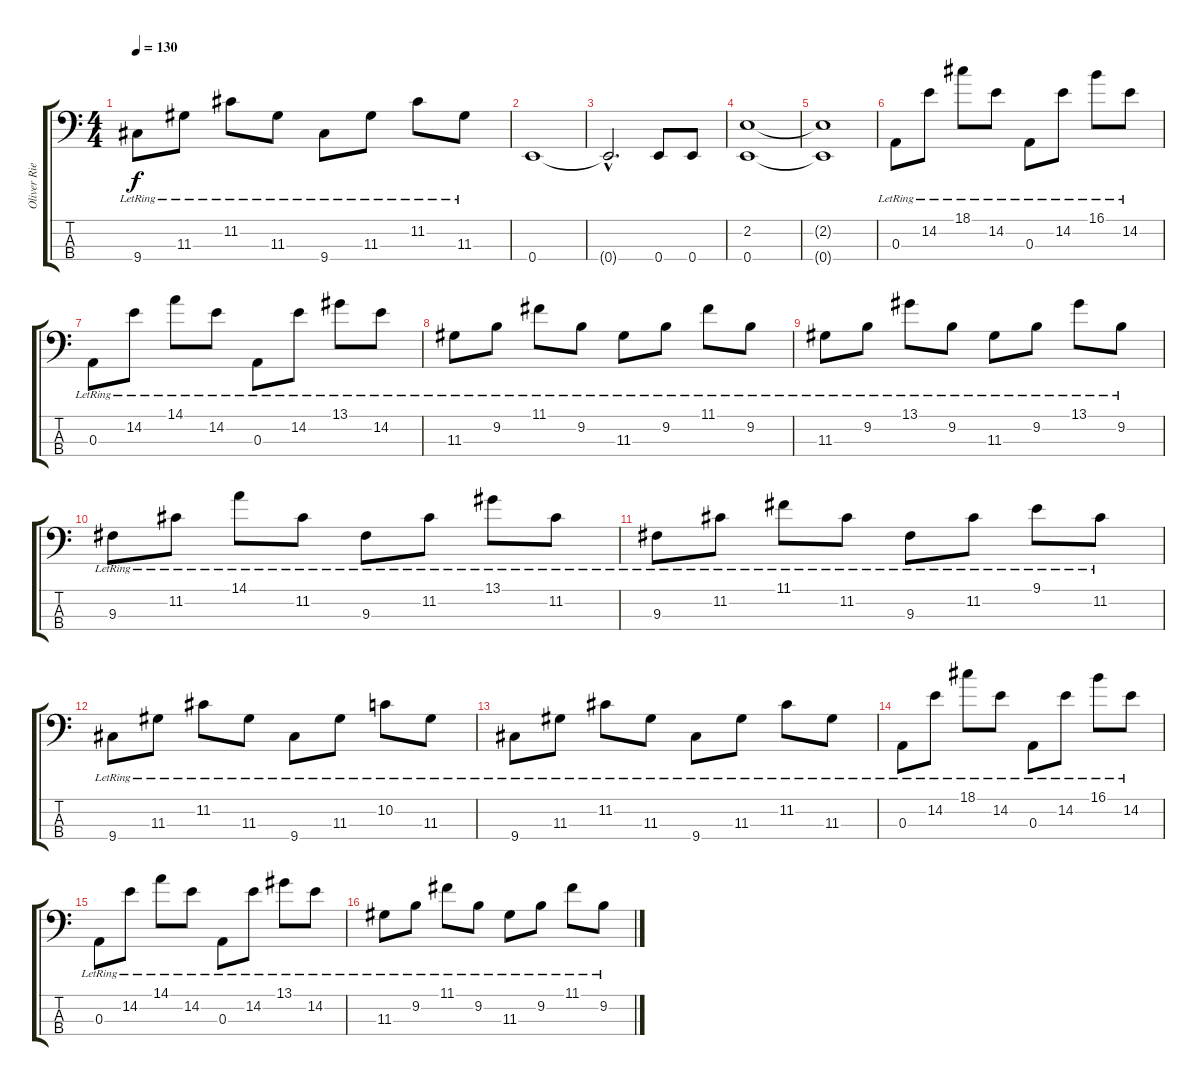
\track ("Oliver Riedel" "Oliver Rie") {instrument electricbassfinger}
\staff {score tabs}
\tuning (G2 D2 A1 E1) {hide}
\ts (4 4)
\tempo 130
\clef f4
\ks c
9.4{lr}.8{dy f} 11.3{lr}.8 11.2{lr}.8 11.3{lr}.8 9.4{lr}.8 11.3{lr}.8 11.2{lr}.8 11.3{lr}.8 |
0.4.1 |
0.4{hac t}.2{d} 0.4.8 0.4.8 |
(2.2 0.4).1 |
(2.2{t} 0.4{t}).1 |
0.3{lr}.8 14.2{lr}.8 18.1{lr}.8 14.2{lr}.8 0.3{lr}.8 14.2{lr}.8 16.1{lr}.8 14.2{lr}.8 |
0.3{lr}.8 14.2{lr}.8 14.1{lr}.8 14.2{lr}.8 0.3{lr}.8 14.2{lr}.8 13.1{lr}.8 14.2{lr}.8 |
11.3{lr}.8 9.2{lr}.8 11.1{lr}.8 9.2{lr}.8 11.3{lr}.8 9.2{lr}.8 11.1{lr}.8 9.2{lr}.8 |
11.3{lr}.8 9.2{lr}.8 13.1{lr}.8 9.2{lr}.8 11.3{lr}.8 9.2{lr}.8 13.1{lr}.8 9.2{lr}.8 |
9.3{lr}.8 11.2{lr}.8 14.1{lr}.8 11.2{lr}.8 9.3{lr}.8 11.2{lr}.8 13.1{lr}.8 11.2{lr}.8 |
9.3{lr}.8 11.2{lr}.8 11.1{lr}.8 11.2{lr}.8 9.3{lr}.8 11.2{lr}.8 9.1{lr}.8 11.2{lr}.8 |
9.4{lr}.8 11.3{lr}.8 11.2{lr}.8 11.3{lr}.8 9.4{lr}.8 11.3{lr}.8 10.2{lr}.8 11.3{lr}.8 |
9.4{lr}.8 11.3{lr}.8 11.2{lr}.8 11.3{lr}.8 9.4{lr}.8 11.3{lr}.8 11.2{lr}.8 11.3{lr}.8 |
0.3{lr}.8 14.2{lr}.8 18.1{lr}.8 14.2{lr}.8 0.3{lr}.8 14.2{lr}.8 16.1{lr}.8 14.2{lr}.8 |
0.3{lr}.8 14.2{lr}.8 14.1{lr}.8 14.2{lr}.8 0.3{lr}.8 14.2{lr}.8 13.1{lr}.8 14.2{lr}.8 |
11.3{lr}.8 9.2{lr}.8 11.1{lr}.8 9.2{lr}.8 11.3{lr}.8 9.2{lr}.8 11.1{lr}.8 9.2{lr}.8
